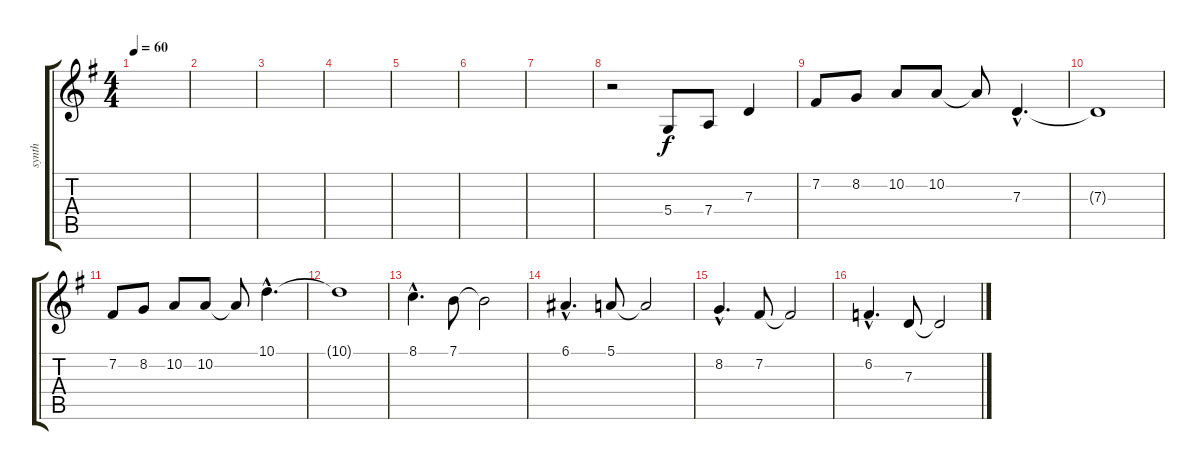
\track ("synth" "synth") {instrument synthstrings1}
\staff {score tabs}
\tuning (E4 B3 G3 D3 A2 E2) {hide}
\ts (4 4)
\tempo 60
\clef g2
\ks g
|
|
|
|
|
|
|
r.2 5.4.8 7.4.8 7.3.4 |
7.2.8 8.2.8 10.2.8 10.2.8 10.2{t}.8 7.3{hac}.4{d} |
7.3{t}.1 |
7.2.8 8.2.8 10.2.8 10.2.8 10.2{t}.8 10.1{hac}.4{d} |
10.1{t}.1 |
8.1{hac}.4{d} 7.1.8 7.1{t}.2 |
6.1{hac}.4{d} 5.1.8 5.1{t}.2 |
8.2{hac}.4{d} 7.2.8 7.2{t}.2 |
6.2{hac}.4{d} 7.3.8 7.3{t}.2
